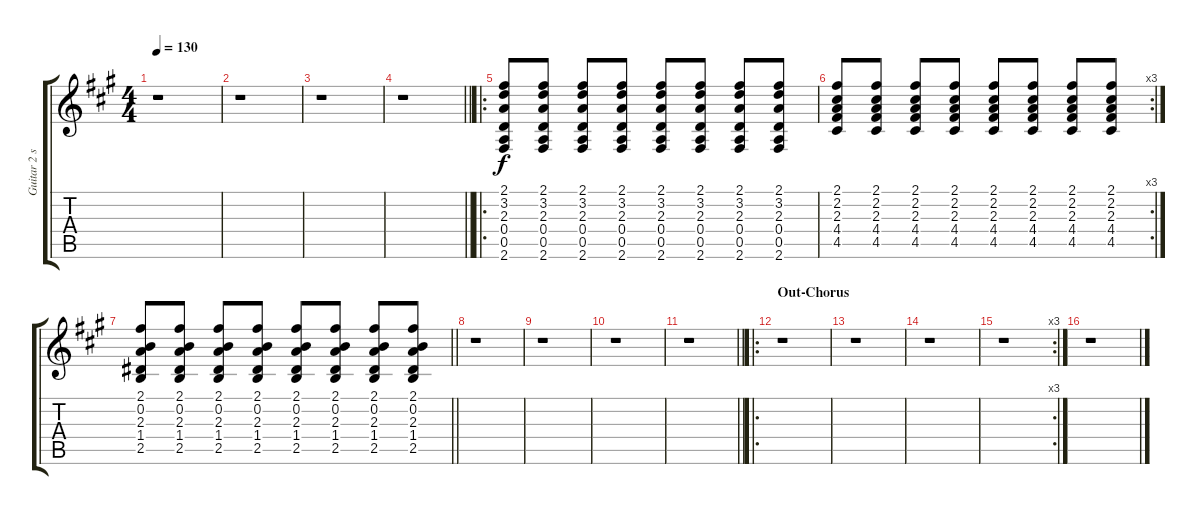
\track ("Guitar 2 softer" "Guitar 2 s") {instrument electricguitarclean}
\staff {score tabs}
\tuning (E4 B3 G3 D3 A2 E2) {hide}
\ts (4 4)
\tempo 130
\clef g2
\ks a
r.1{dy f} |
r.1 |
r.1 |
\barLineRight lightlight
r.1 |
\ro
(2.1 3.2 2.3 0.4 0.5 2.6).8 (2.1 3.2 2.3 0.4 0.5 2.6).8 (2.1 3.2 2.3 0.4 0.5 2.6).8 (2.1 3.2 2.3 0.4 0.5 2.6).8 (2.1 3.2 2.3 0.4 0.5 2.6).8 (2.1 3.2 2.3 0.4 0.5 2.6).8 (2.1 3.2 2.3 0.4 0.5 2.6).8 (2.1 3.2 2.3 0.4 0.5 2.6).8 |
\rc 3
(2.1 2.2 2.3 4.4 4.5).8 (2.1 2.2 2.3 4.4 4.5).8 (2.1 2.2 2.3 4.4 4.5).8 (2.1 2.2 2.3 4.4 4.5).8 (2.1 2.2 2.3 4.4 4.5).8 (2.1 2.2 2.3 4.4 4.5).8 (2.1 2.2 2.3 4.4 4.5).8 (2.1 2.2 2.3 4.4 4.5).8 |
\barLineRight lightlight
(2.1 0.2 2.3 1.4 2.5).8 (2.1 0.2 2.3 1.4 2.5).8 (2.1 0.2 2.3 1.4 2.5).8 (2.1 0.2 2.3 1.4 2.5).8 (2.1 0.2 2.3 1.4 2.5).8 (2.1 0.2 2.3 1.4 2.5).8 (2.1 0.2 2.3 1.4 2.5).8 (2.1 0.2 2.3 1.4 2.5).8 |
r.1 |
r.1 |
r.1 |
\barLineRight lightlight
r.1 |
\ro
\section ("" "Out-Chorus")
r.1 |
r.1 |
r.1 |
\rc 3
r.1 |
r.1
